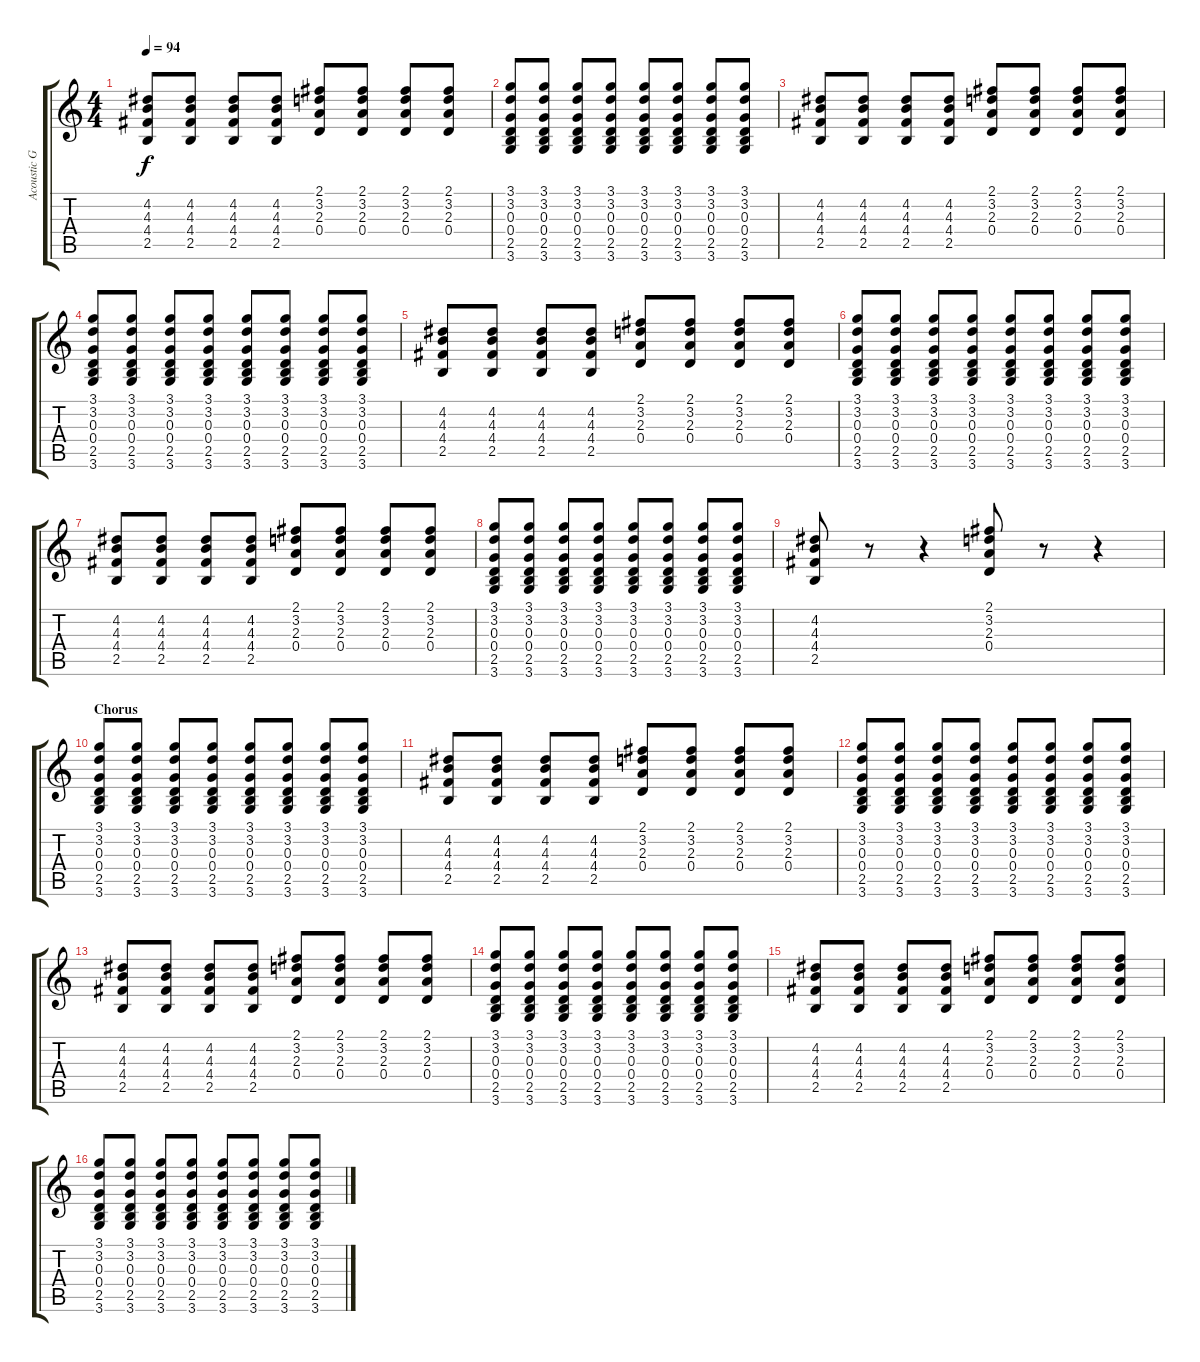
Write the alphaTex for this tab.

\track ("Acoustic Guitar" "Acoustic G") {instrument acousticguitarnylon}
\staff {score tabs}
\tuning (E4 B3 G3 D3 A2 E2) {hide}
\ts (4 4)
\tempo 94
\clef g2
\ks c
(4.2 4.3 4.4 2.5).8{dy f} (4.2 4.3 4.4 2.5).8 (4.2 4.3 4.4 2.5).8 (4.2 4.3 4.4 2.5).8 (2.1 3.2 2.3 0.4).8 (2.1 3.2 2.3 0.4).8 (2.1 3.2 2.3 0.4).8 (2.1 3.2 2.3 0.4).8 |
(3.1 3.2 0.3 0.4 2.5 3.6).8 (3.1 3.2 0.3 0.4 2.5 3.6).8 (3.1 3.2 0.3 0.4 2.5 3.6).8 (3.1 3.2 0.3 0.4 2.5 3.6).8 (3.1 3.2 0.3 0.4 2.5 3.6).8 (3.1 3.2 0.3 0.4 2.5 3.6).8 (3.1 3.2 0.3 0.4 2.5 3.6).8 (3.1 3.2 0.3 0.4 2.5 3.6).8 |
(4.2 4.3 4.4 2.5).8 (4.2 4.3 4.4 2.5).8 (4.2 4.3 4.4 2.5).8 (4.2 4.3 4.4 2.5).8 (2.1 3.2 2.3 0.4).8 (2.1 3.2 2.3 0.4).8 (2.1 3.2 2.3 0.4).8 (2.1 3.2 2.3 0.4).8 |
(3.1 3.2 0.3 0.4 2.5 3.6).8 (3.1 3.2 0.3 0.4 2.5 3.6).8 (3.1 3.2 0.3 0.4 2.5 3.6).8 (3.1 3.2 0.3 0.4 2.5 3.6).8 (3.1 3.2 0.3 0.4 2.5 3.6).8 (3.1 3.2 0.3 0.4 2.5 3.6).8 (3.1 3.2 0.3 0.4 2.5 3.6).8 (3.1 3.2 0.3 0.4 2.5 3.6).8 |
(4.2 4.3 4.4 2.5).8 (4.2 4.3 4.4 2.5).8 (4.2 4.3 4.4 2.5).8 (4.2 4.3 4.4 2.5).8 (2.1 3.2 2.3 0.4).8 (2.1 3.2 2.3 0.4).8 (2.1 3.2 2.3 0.4).8 (2.1 3.2 2.3 0.4).8 |
(3.1 3.2 0.3 0.4 2.5 3.6).8 (3.1 3.2 0.3 0.4 2.5 3.6).8 (3.1 3.2 0.3 0.4 2.5 3.6).8 (3.1 3.2 0.3 0.4 2.5 3.6).8 (3.1 3.2 0.3 0.4 2.5 3.6).8 (3.1 3.2 0.3 0.4 2.5 3.6).8 (3.1 3.2 0.3 0.4 2.5 3.6).8 (3.1 3.2 0.3 0.4 2.5 3.6).8 |
(4.2 4.3 4.4 2.5).8 (4.2 4.3 4.4 2.5).8 (4.2 4.3 4.4 2.5).8 (4.2 4.3 4.4 2.5).8 (2.1 3.2 2.3 0.4).8 (2.1 3.2 2.3 0.4).8 (2.1 3.2 2.3 0.4).8 (2.1 3.2 2.3 0.4).8 |
(3.1 3.2 0.3 0.4 2.5 3.6).8 (3.1 3.2 0.3 0.4 2.5 3.6).8 (3.1 3.2 0.3 0.4 2.5 3.6).8 (3.1 3.2 0.3 0.4 2.5 3.6).8 (3.1 3.2 0.3 0.4 2.5 3.6).8 (3.1 3.2 0.3 0.4 2.5 3.6).8 (3.1 3.2 0.3 0.4 2.5 3.6).8 (3.1 3.2 0.3 0.4 2.5 3.6).8 |
(4.2 4.3 4.4 2.5).8 r.8 r.4 (2.1 3.2 2.3 0.4).8 r.8 r.4 |
\section ("" "Chorus")
(3.1 3.2 0.3 0.4 2.5 3.6).8 (3.1 3.2 0.3 0.4 2.5 3.6).8 (3.1 3.2 0.3 0.4 2.5 3.6).8 (3.1 3.2 0.3 0.4 2.5 3.6).8 (3.1 3.2 0.3 0.4 2.5 3.6).8 (3.1 3.2 0.3 0.4 2.5 3.6).8 (3.1 3.2 0.3 0.4 2.5 3.6).8 (3.1 3.2 0.3 0.4 2.5 3.6).8 |
(4.2 4.3 4.4 2.5).8 (4.2 4.3 4.4 2.5).8 (4.2 4.3 4.4 2.5).8 (4.2 4.3 4.4 2.5).8 (2.1 3.2 2.3 0.4).8 (2.1 3.2 2.3 0.4).8 (2.1 3.2 2.3 0.4).8 (2.1 3.2 2.3 0.4).8 |
(3.1 3.2 0.3 0.4 2.5 3.6).8 (3.1 3.2 0.3 0.4 2.5 3.6).8 (3.1 3.2 0.3 0.4 2.5 3.6).8 (3.1 3.2 0.3 0.4 2.5 3.6).8 (3.1 3.2 0.3 0.4 2.5 3.6).8 (3.1 3.2 0.3 0.4 2.5 3.6).8 (3.1 3.2 0.3 0.4 2.5 3.6).8 (3.1 3.2 0.3 0.4 2.5 3.6).8 |
(4.2 4.3 4.4 2.5).8 (4.2 4.3 4.4 2.5).8 (4.2 4.3 4.4 2.5).8 (4.2 4.3 4.4 2.5).8 (2.1 3.2 2.3 0.4).8 (2.1 3.2 2.3 0.4).8 (2.1 3.2 2.3 0.4).8 (2.1 3.2 2.3 0.4).8 |
(3.1 3.2 0.3 0.4 2.5 3.6).8 (3.1 3.2 0.3 0.4 2.5 3.6).8 (3.1 3.2 0.3 0.4 2.5 3.6).8 (3.1 3.2 0.3 0.4 2.5 3.6).8 (3.1 3.2 0.3 0.4 2.5 3.6).8 (3.1 3.2 0.3 0.4 2.5 3.6).8 (3.1 3.2 0.3 0.4 2.5 3.6).8 (3.1 3.2 0.3 0.4 2.5 3.6).8 |
(4.2 4.3 4.4 2.5).8 (4.2 4.3 4.4 2.5).8 (4.2 4.3 4.4 2.5).8 (4.2 4.3 4.4 2.5).8 (2.1 3.2 2.3 0.4).8 (2.1 3.2 2.3 0.4).8 (2.1 3.2 2.3 0.4).8 (2.1 3.2 2.3 0.4).8 |
(3.1 3.2 0.3 0.4 2.5 3.6).8 (3.1 3.2 0.3 0.4 2.5 3.6).8 (3.1 3.2 0.3 0.4 2.5 3.6).8 (3.1 3.2 0.3 0.4 2.5 3.6).8 (3.1 3.2 0.3 0.4 2.5 3.6).8 (3.1 3.2 0.3 0.4 2.5 3.6).8 (3.1 3.2 0.3 0.4 2.5 3.6).8 (3.1 3.2 0.3 0.4 2.5 3.6).8
